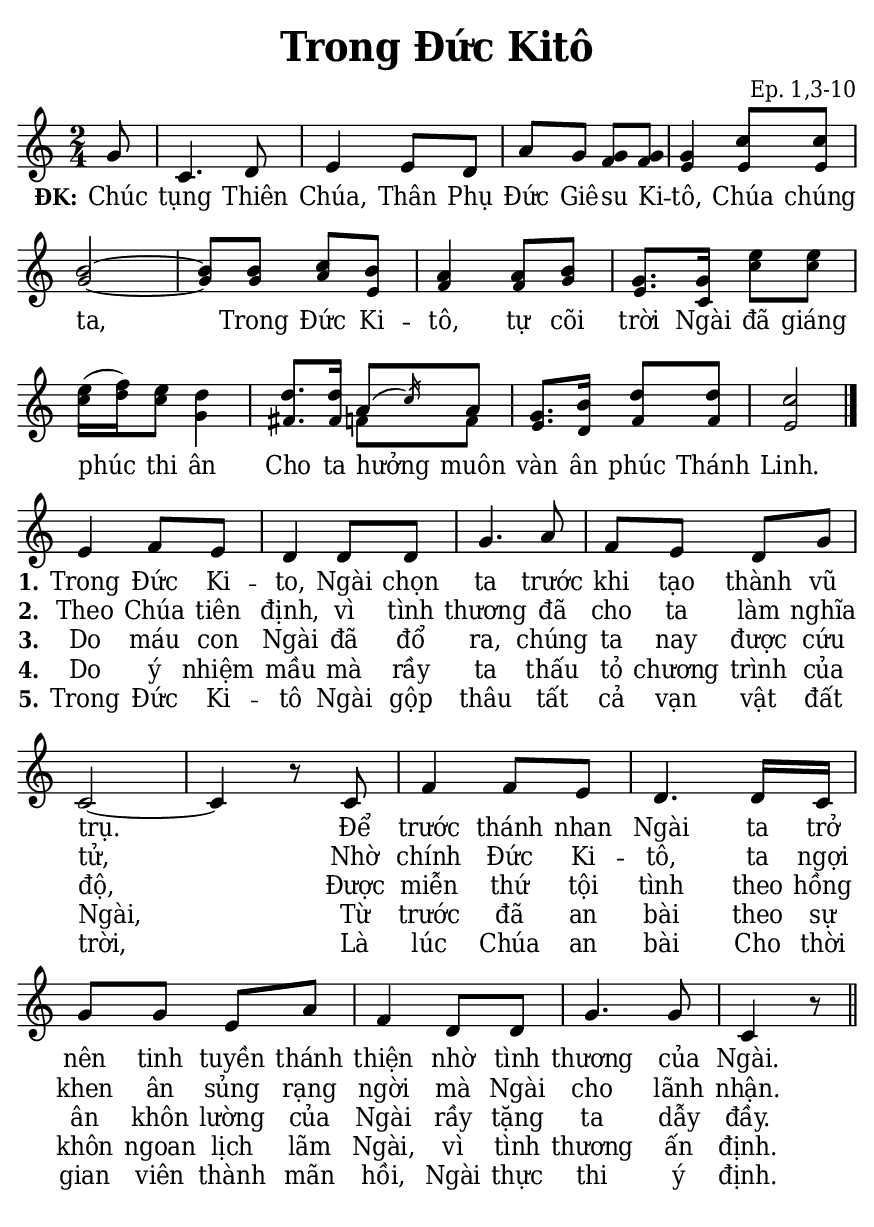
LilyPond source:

% Cài đặt chung\
\version "2.22.1"
\include "english.ly"

\header {
  title = \markup { \fontsize #1 "Trong Đức Kitô" }
  composer = "Ep. 1,3-10"
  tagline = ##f
}

% Nhạc phiên khúc
nhacPhienKhucSop = \relative c'' {
  \partial 8 g8 |
  c,4. d8 |
  e4 e8 d |
  a' g g g |
  g4 c8 c |
  b2 ~ |
  b8 b c b |
  a4 a8 b |
  g8. g16 e'8 e |
  e16 (f) e8 d4 |
  d8. d16
  \afterGrace a8 ({
    \override Flag.stroke-style = #"grace"
    c16)}
  \revert Flag.stroke-style
  a8 |
  g8. b16 d8 d |
  c2 \bar "|."
  
  e,4 f8 e |
  d4 d8 d |
  g4. a8 |
  f8 e d g |
  c,2 ~ |
  c4 r8 c |
  f4 f8 e |
  d4. d16 c |
  g'8 g e a |
  f4 d8 d |
  g4. g8 |
  c,4 r8 \bar "||"
}

nhacPhienKhucAlto = \relative c'' {
  g8 |
  c,4. d8 |
  e4 e8 d |
  a' g f f |
  e4 e8 e |
  g2 ~ |
  g8 g a e |
  f4 f8 g |
  e8. c16 c'8 c |
  c16 (d) c8 g4 |
  fs8. fs16 f!8 [f] |
  e8. d16 f8 f |
  e2
}

% Lời phiên khúc
loiPhienKhucSop = \lyrics {
  \set stanza = "ĐK:"
  Chúc tụng Thiên Chúa, Thân Phụ Đức Giê -- su Ki -- tô,
  Chúa chúng ta,
  Trong Đức Ki -- tô, tự cõi trời Ngài đã giáng phúc thi ân
  Cho ta hưởng muôn vàn ân phúc Thánh Linh.
  <<
    {
      \set stanza = "1."
      Trong Đức Ki -- to, Ngài chọn ta
      trước khi tạo thành vũ trụ.
      Để trước thánh nhan Ngài
      ta trở nên tinh tuyền thánh thiện
      nhờ tình thương của Ngài.
    }
    \new Lyrics {
	    \set associatedVoice = "beSop"
	    \set stanza = "2."
	    Theo Chúa tiên định,
	    vì tình thương đã cho ta làm nghĩa tử,
	    Nhờ chính Đức Ki -- tô,
	    ta ngợi khen ân sủng rạng ngời
	    mà Ngài cho lãnh nhận.
    }
    \new Lyrics {
	    \set associatedVoice = "beSop"
	    \set stanza = "3."
	    Do máu con Ngài đã đổ ra,
	    chúng ta nay được cứu độ,
	    Được miễn thứ tội tình
	    theo hồng ân khôn lường của Ngài
	    rầy tặng ta dẫy đầy.
    }
    \new Lyrics {
	    \set associatedVoice = "beSop"
	    \set stanza = "4."
	    Do ý nhiệm mầu mà rầy ta thấu tỏ
	    chương trình của Ngài,
	    Từ trước đã an bài
	    theo sự khôn ngoan lịch lãm Ngài,
	    vì tình thương ấn định.
    }
    \new Lyrics {
	    \set associatedVoice = "beSop"
	    \set stanza = "5."
	    Trong Đức Ki -- tô Ngài gộp thâu
	    tất cả vạn vật đất trời,
	    Là lúc Chúa an bài
	    Cho thời gian viên thành mãn hồi,
	    Ngài thực thi ý định.
    }
  >>
}

% Dàn trang
\paper {
  #(set-paper-size "a5")
  top-margin = 3\mm
  bottom-margin = 3\mm
  left-margin = 3\mm
  right-margin = 3\mm
  indent = #0
  #(define fonts
	 (make-pango-font-tree "Deja Vu Serif Condensed"
	 		       "Deja Vu Serif Condensed"
			       "Deja Vu Serif Condensed"
			       (/ 20 20)))
  print-page-number = ##f
  system-system-spacing = #'((basic-distance . 0.1) (padding . 2.5))
  page-count = 1
}

TongNhip = {
  \key c \major \time 2/4
  \set Timing.beamExceptions = #'()
  \set Timing.baseMoment = #(ly:make-moment 1/4)
}

% Đổi kích thước nốt cho bè phụ
notBePhu =
#(define-music-function (font-size music) (number? ly:music?)
   (for-some-music
     (lambda (m)
       (if (music-is-of-type? m 'rhythmic-event)
           (begin
             (set! (ly:music-property m 'tweaks)
                   (cons `(font-size . ,font-size)
                         (ly:music-property m 'tweaks)))
             #t)
           #f))
     music)
   music)

\score {
  \new ChoirStaff <<
    \new Staff \with {
        \consists "Merge_rests_engraver"
        printPartCombineTexts = ##f
      }
      <<
      \new Voice \TongNhip \partCombine 
        \nhacPhienKhucSop
        \notBePhu -1 { \nhacPhienKhucAlto }
      \new NullVoice = beSop \nhacPhienKhucSop
      \new Lyrics \lyricsto beSop \loiPhienKhucSop
      >>
  >>
  \layout {
    \override Lyrics.LyricSpace.minimum-distance = #1
    \override Score.BarNumber.break-visibility = ##(#f #f #f)
    \override Score.SpacingSpanner.uniform-stretching = ##t
  } 
}
